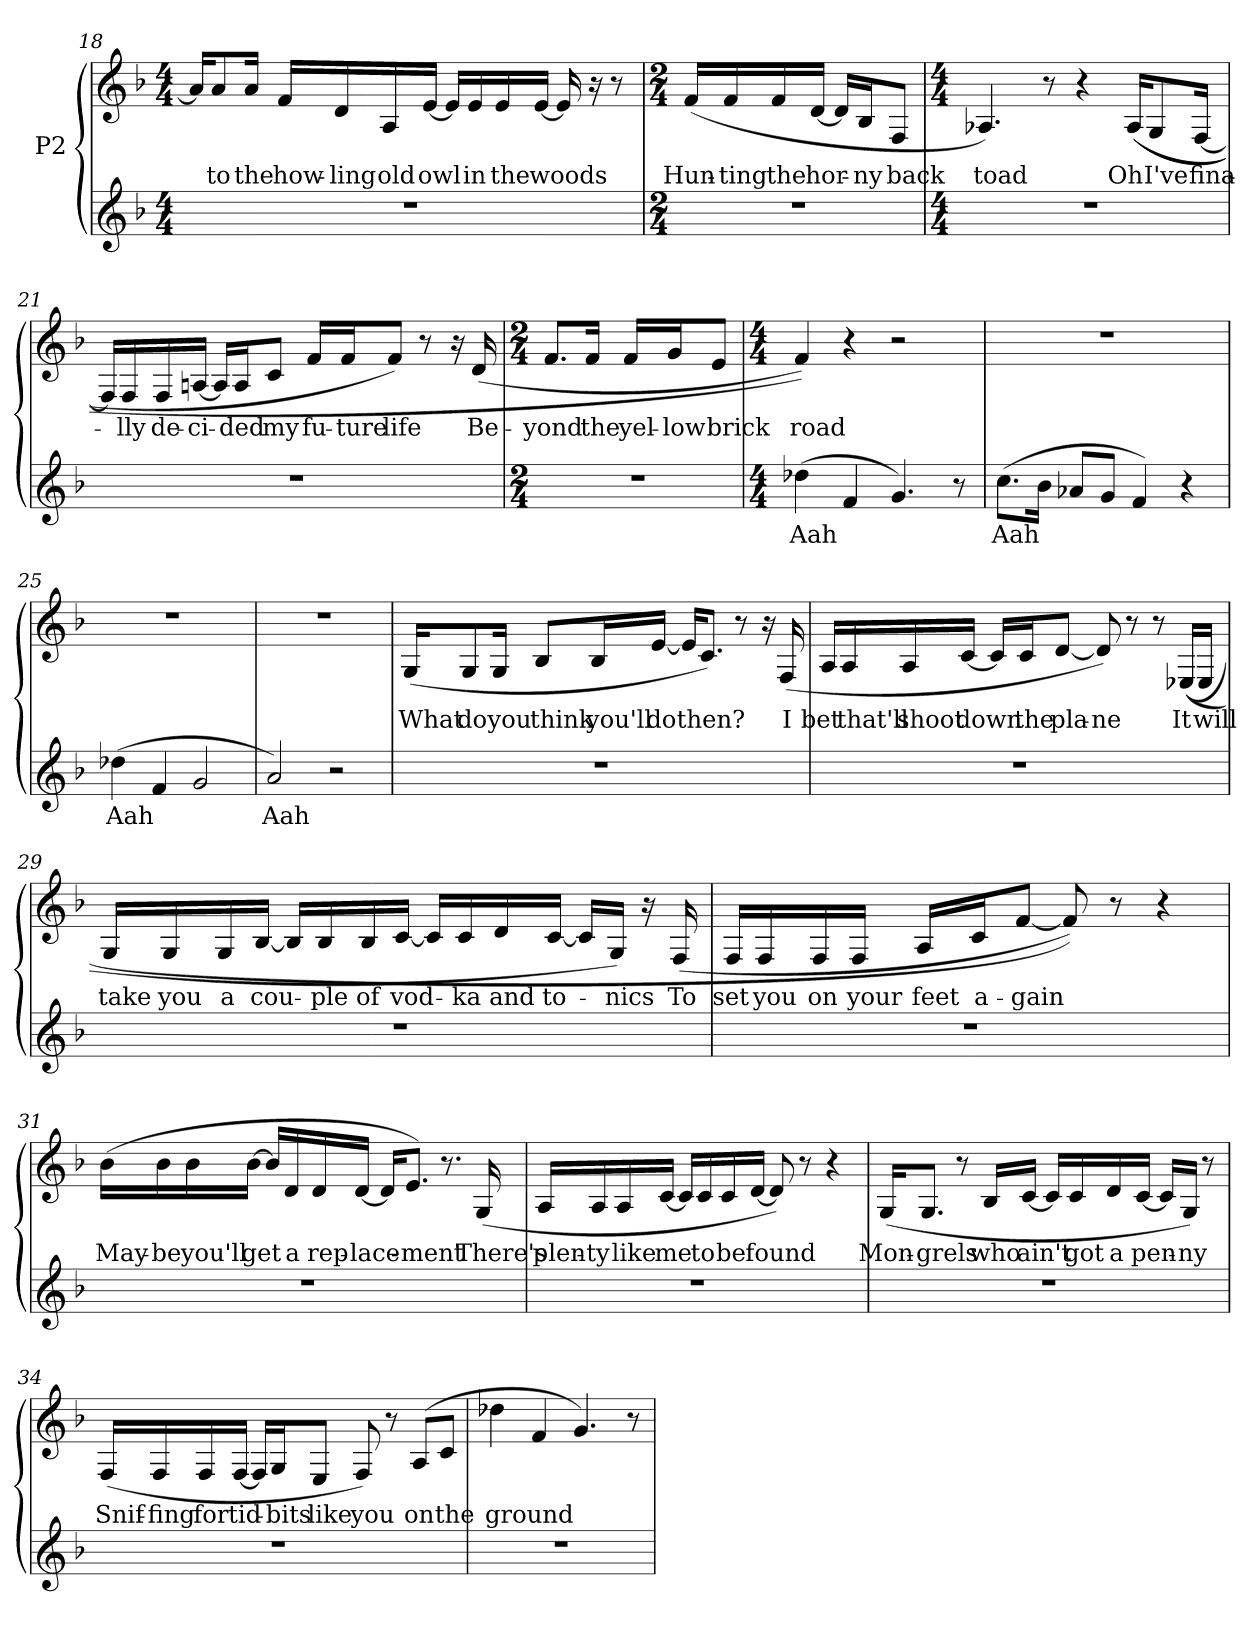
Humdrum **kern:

**kern	**text	**kern	**text
*part2	*part2	*part1	*part1
*staff2	*staff2	*staff1	*staff1
*I"P2	*	*	*
*clefG2	*	*clefG2	*
*k[b-]	*	*k[b-]	*
*F:	*	*F:	*
*M4/4	*	*M4/4	*
=18	=18	=18	=18
1r	.	16a/KL]	.
!	!	!	!LO:LY:b
.	.	8a/	to
!	!	!	!LO:LY:b
.	.	16a/Jk	the
!	!	!	!LO:LY:b
.	.	16f/LL	how-
!	!	!	!LO:LY:b
.	.	16d/	-ling
!	!	!	!LO:LY:b
.	.	16A/	old
!	!	!	!LO:LY:b
.	.	[16e/JJ	owl
.	.	16e/LL]	.
!	!	!	!LO:LY:b
.	.	16e/	in
!	!	!	!LO:LY:b
.	.	16e/	the
!	!	!	!LO:LY:b
.	.	[16e/JJ	woods
.	.	16e/]	.
.	.	16r	.
.	.	8r	.
=19	=19	=19	=19
*M2/4	*	*M2/4	*
!	!	!	!LO:LY:b
2r	.	(<16f/LL	Hun-
!	!	!	!LO:LY:b
.	.	16f/	-ting
!	!	!	!LO:LY:b
.	.	16f/	the
!	!	!	!LO:LY:b
.	.	[16d/JJ	hor-
.	.	16d/LL]	.
!	!	!	!LO:LY:b
.	.	16B-/J	-ny
!	!	!	!LO:LY:b
.	.	8F/J	back
=20	=20	=20	=20
*M4/4	*	*M4/4	*
!	!	!	!LO:LY:b
1r	.	4.A-X/)	toad
.	.	8r	.
.	.	4r	.
!	!	!	!LO:LY:b
.	.	(<(>16A-/KL	Oh
!	!	!	!LO:LY:b
.	.	8G/	I've
!	!	!	!LO:LY:b
.	.	[16F/Jk	fina-
=21	=21	=21	=21
1r	.	16F/LL]	.
!	!	!	!LO:LY:b
.	.	16F/	-lly
!	!	!	!LO:LY:b
.	.	16F/	de-
!	!	!	!LO:LY:b
.	.	[16An/JJ	-ci-
.	.	16A/LL]	.
!	!	!	!LO:LY:b
.	.	16A/J	-ded
!	!	!	!LO:LY:b
.	.	8c/J	my
!	!	!	!LO:LY:b
.	.	16f/LL	fu-
!	!	!	!LO:LY:b
.	.	16f/J	-ture
!	!	!	!LO:LY:b
.	.	8f/J)	life
.	.	8r	.
.	.	16r	.
!	!	!	!LO:LY:b
.	.	(<16d/	Be-
=22	=22	=22	=22
*M2/4	*	*M2/4	*
!	!	!	!LO:LY:b
2r	.	8.f/L	-yond
!	!	!	!LO:LY:b
.	.	16f/Jk	the
!	!	!	!LO:LY:b
.	.	16f/LL	yel-
!	!	!	!LO:LY:b
.	.	16g/J	-low
!	!	!	!LO:LY:b
.	.	8e/J	brick
=23	=23	=23	=23
*M4/4	*	*M4/4	*
!	!LO:LY:b	!	!LO:LY:b
(>4dd-X\	Aah	4f/))	road
4f/	.	4r	.
4.g/)	.	2r	.
8r	.	.	.
=24	=24	=24	=24
!	!LO:LY:b	!	!
(>8.cc\L	Aah	1r	.
16b-\Jk	.	.	.
8a-X/L	.	.	.
8g/J	.	.	.
4f/)	.	.	.
4r	.	.	.
=25	=25	=25	=25
!	!LO:LY:b	!	!
(>4dd-X\	Aah	1r	.
4f/	.	.	.
2g/	.	.	.
=26	=26	=26	=26
!	!LO:LY:b	!	!
2a/)	Aah	1r	.
2r	.	.	.
=27	=27	=27	=27
!	!	!	!LO:LY:b
1r	.	(<16G/KL	What
!	!	!	!LO:LY:b
.	.	8G/	do
!	!	!	!LO:LY:b
.	.	16G/Jk	you
!	!	!	!LO:LY:b
.	.	8B-/L	think
!	!	!	!LO:LY:b
.	.	16B-/L	you'll
!	!	!	!LO:LY:b
.	.	[16e/JJ	do
!	!	!	!LO:LY:b
.	.	16e/KL]	then?
.	.	8.c/J)	.
.	.	8r	.
.	.	16r	.
!	!	!	!LO:LY:b
.	.	(<16F/	I
=28	=28	=28	=28
!	!	!	!LO:LY:b
1r	.	16A/LL	bet
!	!	!	!LO:LY:b
.	.	16A/	that'll
!	!	!	!LO:LY:b
.	.	16A/	shoot
!	!	!	!LO:LY:b
.	.	[16c/JJ	down
.	.	16c/LL]	.
!	!	!	!LO:LY:b
.	.	16c/J	the
!	!	!	!LO:LY:b
.	.	[8d/J	pla-
!	!	!	!LO:LY:b
.	.	8d/])	-ne
.	.	8r	.
.	.	8r	.
!	!	!	!LO:LY:b
.	.	(<(>16E-X/LL	It
!	!	!	!LO:LY:b
.	.	16E-/JJ	will
=29	=29	=29	=29
!	!	!	!LO:LY:b
1r	.	16G/LL	take
!	!	!	!LO:LY:b
.	.	16G/	you
!	!	!	!LO:LY:b
.	.	16G/	a
!	!	!	!LO:LY:b
.	.	[16B-/JJ	cou-
.	.	16B-/LL]	.
!	!	!	!LO:LY:b
.	.	16B-/	-ple
!	!	!	!LO:LY:b
.	.	16B-/	of
!	!	!	!LO:LY:b
.	.	[16c/JJ	vod-
.	.	16c/LL]	.
!	!	!	!LO:LY:b
.	.	16c/	-ka
!	!	!	!LO:LY:b
.	.	16d/	and
!	!	!	!LO:LY:b
.	.	[16c/JJ	to-
.	.	16c/LL]	.
!	!	!	!LO:LY:b
.	.	16G/JJ)	-nics
.	.	16r	.
!	!	!	!LO:LY:b
.	.	(<16F/	To
=30	=30	=30	=30
!	!	!	!LO:LY:b
1r	.	16F/LL	set
!	!	!	!LO:LY:b
.	.	16F/	you
!	!	!	!LO:LY:b
.	.	16F/	on
!	!	!	!LO:LY:b
.	.	16F/JJ	your
!	!	!	!LO:LY:b
.	.	16A/LL	feet
!	!	!	!LO:LY:b
.	.	16c/J	a-
!	!	!	!LO:LY:b
.	.	[8f/J	-gain
.	.	8f/]))	.
.	.	8r	.
.	.	4r	.
=31	=31	=31	=31
!	!	!	!LO:LY:b
1r	.	(>16b-\LL	May-
!	!	!	!LO:LY:b
.	.	16b-\	-be
!	!	!	!LO:LY:b
.	.	16b-\	you'll
!	!	!	!LO:LY:b
.	.	[16b-\JJ	get
.	.	16b-/LL]	.
!	!	!	!LO:LY:b
.	.	16d/	a
!	!	!	!LO:LY:b
.	.	16d/	rep-
!	!	!	!LO:LY:b
.	.	[16d/JJ	-lace-
.	.	16d/KL]	.
!	!	!	!LO:LY:b
.	.	8.e/J)	-ment
.	.	8.r	.
!	!	!	!LO:LY:b
.	.	(<16G/	There's
=32	=32	=32	=32
!	!	!	!LO:LY:b
1r	.	16A/LL	plen-
!	!	!	!LO:LY:b
.	.	16A/	-ty
!	!	!	!LO:LY:b
.	.	16A/	like
!	!	!	!LO:LY:b
.	.	[16c/JJ	me
.	.	16c/LL]	.
!	!	!	!LO:LY:b
.	.	16c/	to
!	!	!	!LO:LY:b
.	.	16c/	be
!	!	!	!LO:LY:b
.	.	[16d/JJ	found
.	.	8d/])	.
.	.	8r	.
.	.	4r	.
=33	=33	=33	=33
!	!	!	!LO:LY:b
1r	.	(<16G/KL	Mon-
!	!	!	!LO:LY:b
.	.	8.G/J	-grels
.	.	8r	.
!	!	!	!LO:LY:b
.	.	16B-/LL	who
!	!	!	!LO:LY:b
.	.	[16c/JJ	ain't
.	.	16c/LL]	.
!	!	!	!LO:LY:b
.	.	16c/	got
!	!	!	!LO:LY:b
.	.	16d/	a
!	!	!	!LO:LY:b
.	.	[16c/JJ	pen-
.	.	16c/LL]	.
!	!	!	!LO:LY:b
.	.	16G/JJ)	-ny
.	.	8r	.
=34	=34	=34	=34
!	!	!	!LO:LY:b
1r	.	(<16F/LL	Snif-
!	!	!	!LO:LY:b
.	.	16F/	-fing
!	!	!	!LO:LY:b
.	.	16F/	for
!	!	!	!LO:LY:b
.	.	[16F/JJ	tid-
.	.	16F/LL]	.
!	!	!	!LO:LY:b
.	.	16G/J	-bits
!	!	!	!LO:LY:b
.	.	8E/J	like
!	!	!	!LO:LY:b
.	.	8F/)	you
.	.	8r	.
!	!	!	!LO:LY:b
.	.	(<8A/L	on
!	!	!	!LO:LY:b
.	.	8c/J	the
=35	=35	=35	=35
!	!	!	!LO:LY:b
1r	.	4dd-X\	ground
.	.	4f/	.
.	.	4.g/)	.
.	.	8r	.
=	=	=	=
*-	*-	*-	*-
